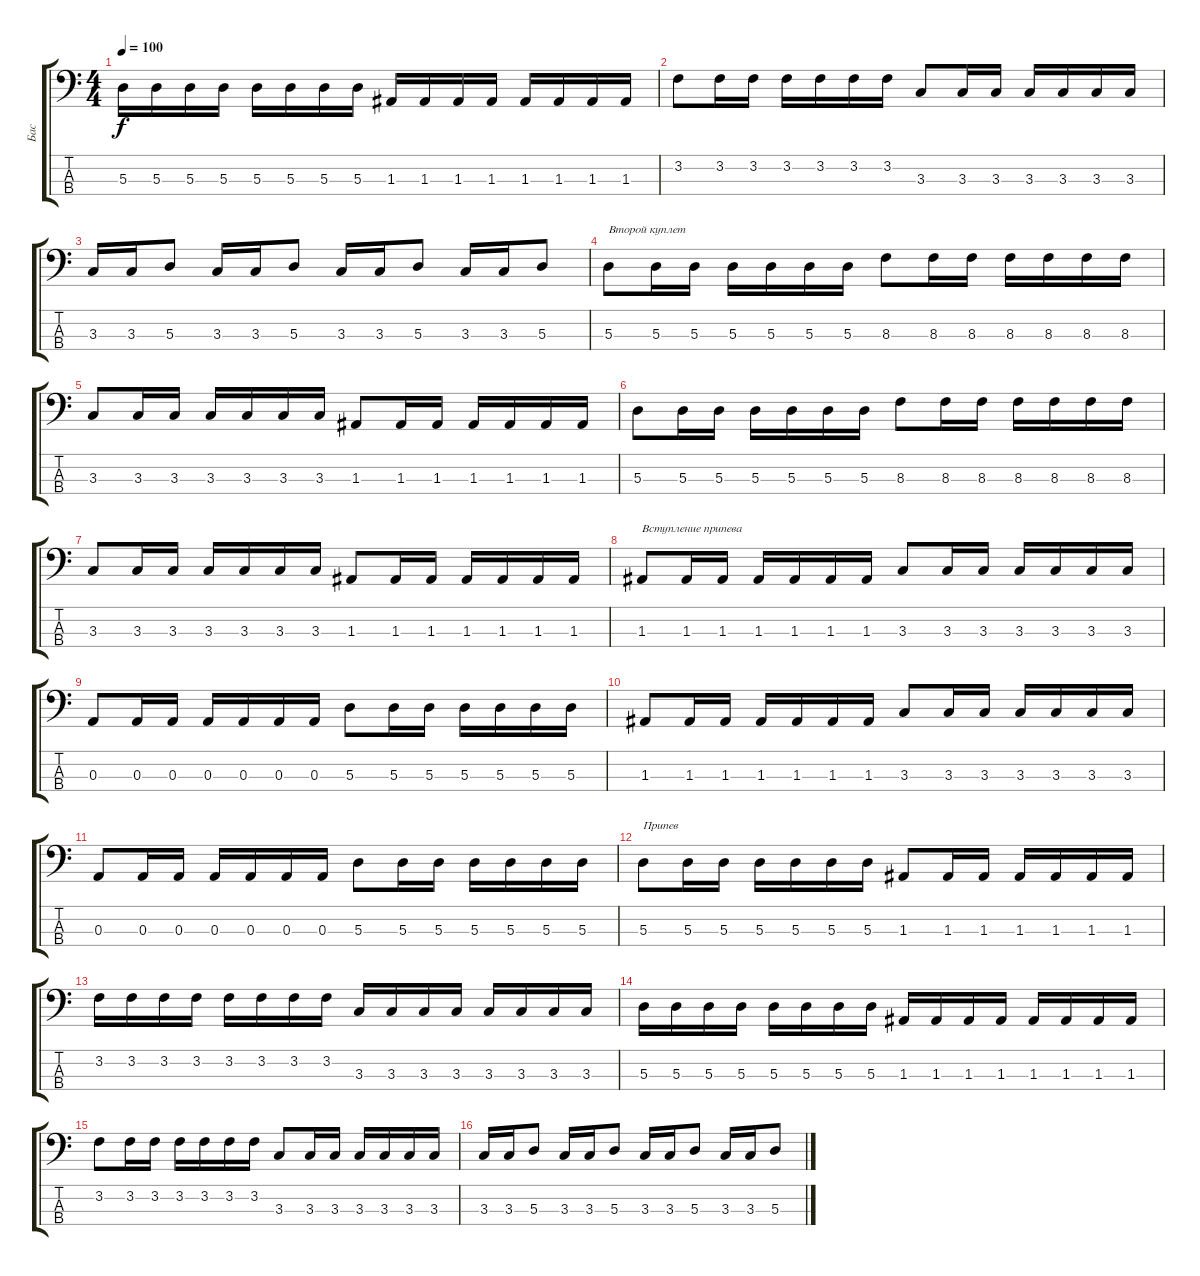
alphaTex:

\track ("Бас" "Бас") {instrument electricbasspick}
\staff {score tabs}
\tuning (G2 D2 A1 E1) {hide}
\ts (4 4)
\tempo 100
\clef f4
\ks c
5.3.16{dy f} 5.3.16 5.3.16 5.3.16 5.3.16 5.3.16 5.3.16 5.3.16 1.3.16 1.3.16 1.3.16 1.3.16 1.3.16 1.3.16 1.3.16 1.3.16 |
3.2.8 3.2.16 3.2.16 3.2.16 3.2.16 3.2.16 3.2.16 3.3.8 3.3.16 3.3.16 3.3.16 3.3.16 3.3.16 3.3.16 |
3.3.16 3.3.16 5.3.8 3.3.16 3.3.16 5.3.8 3.3.16 3.3.16 5.3.8 3.3.16 3.3.16 5.3.8 |
5.3.8{txt "Второй куплет"} 5.3.16 5.3.16 5.3.16 5.3.16 5.3.16 5.3.16 8.3.8 8.3.16 8.3.16 8.3.16 8.3.16 8.3.16 8.3.16 |
3.3.8 3.3.16 3.3.16 3.3.16 3.3.16 3.3.16 3.3.16 1.3.8 1.3.16 1.3.16 1.3.16 1.3.16 1.3.16 1.3.16 |
5.3.8 5.3.16 5.3.16 5.3.16 5.3.16 5.3.16 5.3.16 8.3.8 8.3.16 8.3.16 8.3.16 8.3.16 8.3.16 8.3.16 |
3.3.8 3.3.16 3.3.16 3.3.16 3.3.16 3.3.16 3.3.16 1.3.8 1.3.16 1.3.16 1.3.16 1.3.16 1.3.16 1.3.16 |
1.3.8{txt "Вступление припева"} 1.3.16 1.3.16 1.3.16 1.3.16 1.3.16 1.3.16 3.3.8 3.3.16 3.3.16 3.3.16 3.3.16 3.3.16 3.3.16 |
0.3.8 0.3.16 0.3.16 0.3.16 0.3.16 0.3.16 0.3.16 5.3.8 5.3.16 5.3.16 5.3.16 5.3.16 5.3.16 5.3.16 |
1.3.8 1.3.16 1.3.16 1.3.16 1.3.16 1.3.16 1.3.16 3.3.8 3.3.16 3.3.16 3.3.16 3.3.16 3.3.16 3.3.16 |
0.3.8 0.3.16 0.3.16 0.3.16 0.3.16 0.3.16 0.3.16 5.3.8 5.3.16 5.3.16 5.3.16 5.3.16 5.3.16 5.3.16 |
5.3.8{txt "Припев"} 5.3.16 5.3.16 5.3.16 5.3.16 5.3.16 5.3.16 1.3.8 1.3.16 1.3.16 1.3.16 1.3.16 1.3.16 1.3.16 |
3.2.16 3.2.16 3.2.16 3.2.16 3.2.16 3.2.16 3.2.16 3.2.16 3.3.16 3.3.16 3.3.16 3.3.16 3.3.16 3.3.16 3.3.16 3.3.16 |
5.3.16 5.3.16 5.3.16 5.3.16 5.3.16 5.3.16 5.3.16 5.3.16 1.3.16 1.3.16 1.3.16 1.3.16 1.3.16 1.3.16 1.3.16 1.3.16 |
3.2.8 3.2.16 3.2.16 3.2.16 3.2.16 3.2.16 3.2.16 3.3.8 3.3.16 3.3.16 3.3.16 3.3.16 3.3.16 3.3.16 |
3.3.16 3.3.16 5.3.8 3.3.16 3.3.16 5.3.8 3.3.16 3.3.16 5.3.8 3.3.16 3.3.16 5.3.8
